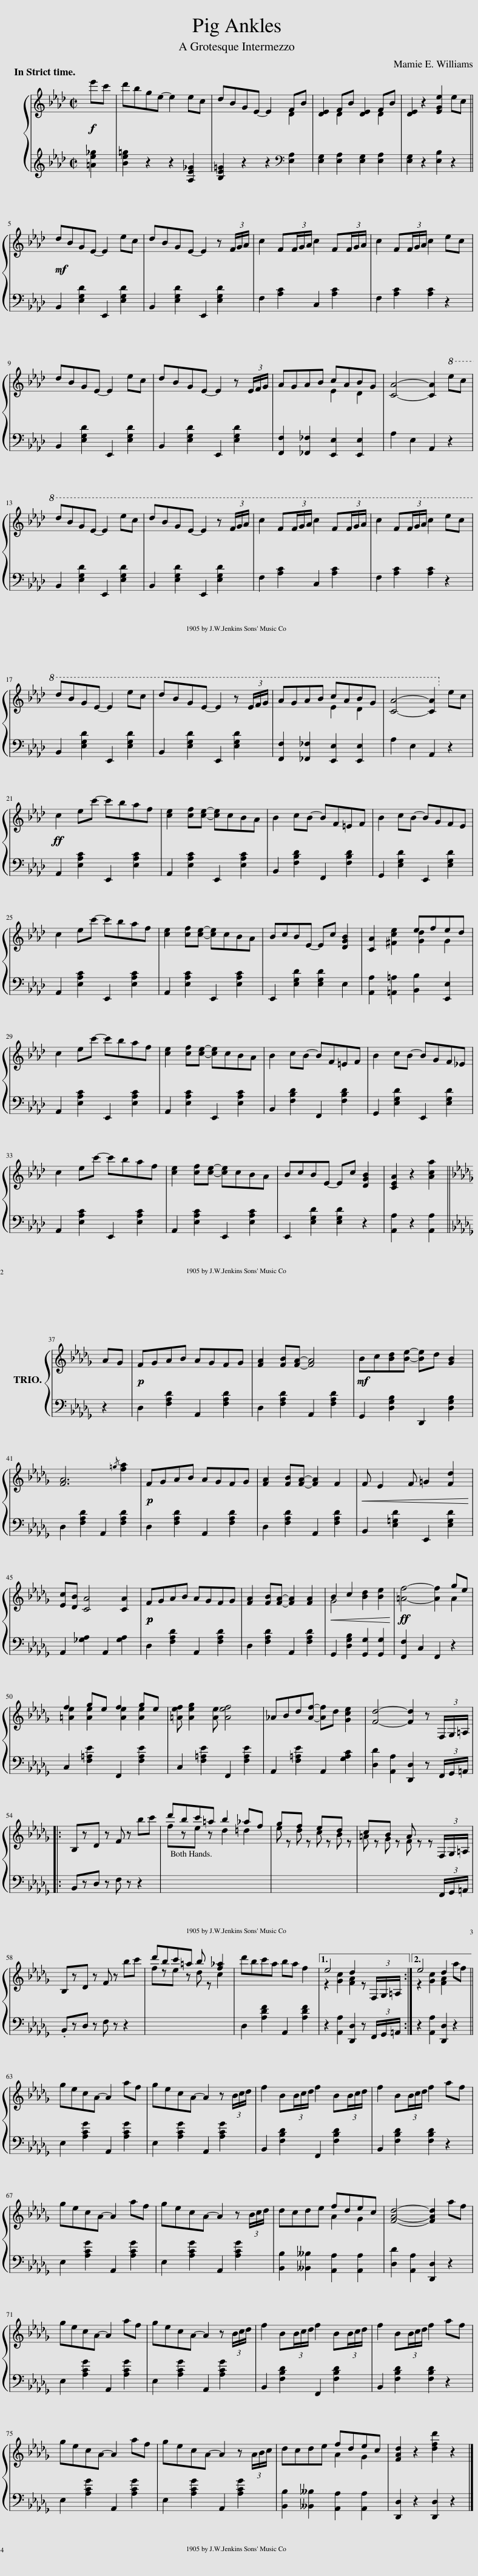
X:1
%%score { ( 1 3 ) | 2 }
L:1/8
Q:1/4=190
M:2/2
I:linebreak $
K:Ab
V:1 treble
V:3 treble
V:2 treble
V:1
!f! e'c' | d'bge- e2 ec | dBGE- E2 D2 | [DE]2 D2 [DE]2 D2 | [DE]2 z2 [EGe]2 ec ||$ %5
!mf! dBGE- E2 ec | dBGE- E2 z (3F/G/A/ | c2 F(3F/G/A/ c2 F(3F/G/A/ | c2 F(3F/G/A/ c2 ec |$ dBGE- E2 ec | %10
 dBGE- E2 z (3E/F/G/ | AGAB cABG | [CA]4- [CA]2!8va(! e'c' |$ d'bge- e2 e'c' | d'bge- e2 z (3f/g/a/ | %15
 c'2 f(3f/g/a/ c'2 f(3f/g/a/ | c'2 f(3f/g/a/ c'2 e'c' |$ d'bge- e2 e'c' | d'bge- e2 z (3e/f/g/ | agab c'abg | %20
 [ca]4- [ca]2!8va)! ec |$!ff! c2 ec'- c'baf | [ce]2 [cf][ce]- [ce]cBA | B2 cB- BF=EF | B2 cB- BGFE |$ %25
 c2 ec'- c'baf | [ce]2 [cf][ce]- [ce]cBA | BcBE- Ec [DGB]2 | [CA]2 [^Fce]2 [Gd]2 G2 |$ c2 ec'- c'baf | %30
 [ce]2 [cf][ce]- [ce]cBA | B2 cB- BF=EF | B2 cB- BGF_E |$ c2 ec'- c'baf | [ce]2 [cf][ce]- [ce]cBA | %35
 BcBE- Ec [DGB]2 | [CEA]2 z2 [Aca]2 ||$[K:Db] AG |!p! FGAB AGFG | [FA]2 [FB][FA]- [FA]4 | %40
!mf! Bc[Bd][Be]- [Be]d [GB]2 |$ [FA]6{/=g} [fa]2 |!p! FGAB AGFG | [FA]2 [FB][FA]- [FA]2 F2 |!<(! F E2 F =G2 [Fd]2!<)! |$ %45
 [Ec][DB] [CA]4 [CA]2 |!p!!p! FGAB AGFG | [FA]2 [FB][FA]- [FA]2 [FA]2 |!<(! B2 c2 [Bd]2 [Be]2!<)! |!ff! [=Af]4- [Af]2 A2 |$ %50
 [=Ae]2 [Ae]2 [Ae]2 [Ae]2 | [=Aef] [Aeg]2 [Ae] [Aef]4 | _ABd[Af]- [Af]d [Gce]2 | [Fd]4- [Fd]2 z (3F,/G,/=A,/ |:$ B,zD z F z bc' | %55
 d'bc'=a b2 _af | gzf z ezd z | czB z =A z z (3F,/G,/=A,/ |$ B,zD z F z bc' | d'bc'=a b z [f_a]2 | %60
 d'bc'a ba f2 |1 e4 d2 z (3F,/G,/=A,/ :|2 e4 d2 af ||$ gecA- A2 af | gecA- A2 z (3B/c/d/ | %65
 f2 B(3B/c/d/ f2 B(3B/c/d/ | f2 B(3B/c/d/ f2 af |$ gecA- A2 af | gecA- A2 z (3B/c/d/ | dcde fdec | %70
 [FAd]4- [FAd]2 af |$ gecA- A2 af | gecA- A2 z (3B/c/d/ | f2 B(3B/c/d/ f2 B(3B/c/d/ | f2 B(3B/c/d/ f2 af |$ %75
 gecA- A2 af | gecA- A2 z (3A/B/c/ | dcde fdec | [FAd]2 z2 [dfd']2 z2 |] %79
V:2
 [=Ae_g]2 | [Be=g]2 z2 z2 [A,E_G]2 | [B,E=G]2 z2 z2[K:bass] [E,A,]2 | [E,G,]2 [E,A,]2 [E,G,]2 [E,A,]2 | [E,G,]2 z2 [E,B,]2 z2 ||$ %5
 B,,2 [E,G,D]2 E,,2 [E,G,D]2 | B,,2 [E,G,D]2 E,,2 [E,G,D]2 | F,2 [A,C]2 C,2 [A,C]2 | F,2 [A,C]2 [A,C]2 z2 |$ B,,2 [E,G,D]2 E,,2 [E,G,D]2 | %10
 B,,2 [E,G,D]2 E,,2 [E,G,D]2 | [F,,F,]2 [_F,,_F,]2 [E,,E,]2 [E,,E,]2 | A,2 E,2 A,,2 z2 |$ B,,2 [E,G,D]2 E,,2 [E,G,D]2 | B,,2 [E,G,D]2 E,,2 [E,G,D]2 | %15
 F,2 [A,C]2 C,2 [A,C]2 | F,2 [A,C]2 [A,C]2 z2 |$ B,,2 [E,G,D]2 E,,2 [E,G,D]2 | B,,2 [E,G,D]2 E,,2 [E,G,D]2 | [F,,F,]2 [_F,,_F,]2 [E,,E,]2 [E,,E,]2 | %20
 A,2 E,2 A,,2 z2 |$ A,,2 [E,A,C]2 E,,2 [E,A,C]2 | A,,2 [E,A,C]2 E,,2 [E,A,C]2 | B,,2 [F,B,D]2 F,,2 [F,B,D]2 | G,,2 [E,G,D]2 E,,2 [E,G,D]2 |$ %25
 A,,2 [E,A,C]2 E,,2 [E,A,C]2 | A,,2 [E,A,C]2 E,,2 [E,A,C]2 | E,,2 [E,G,D]2 [E,G,D]2 E,2 | [A,,A,]2 [=A,,=A,]2 [B,,B,]2 [E,,E,]2 |$ A,,2 [E,A,C]2 E,,2 [E,A,C]2 | %30
 A,,2 [E,A,C]2 E,,2 [E,A,C]2 | B,,2 [F,B,D]2 F,,2 [F,B,D]2 | G,,2 [E,G,D]2 E,,2 [E,G,D]2 |$ A,,2 [E,A,C]2 E,,2 [E,A,C]2 | A,,2 [E,A,C]2 E,,2 [E,A,C]2 | %35
 E,,2 [E,G,D]2 [E,G,D]2 z2 | [A,,A,]2 z2 [A,,A,]2 ||$[K:Db] z2 | D,2 [F,A,D]2 A,,2 [F,A,D]2 | D,2 [F,A,D]2 A,,2 [F,A,D]2 | %40
 G,,2 [D,G,B,]2 D,,2 [D,G,B,]2 |$ D,2 [F,A,D]2 A,,2 [F,A,D]2 | D,2 [F,A,D]2 A,,2 [F,A,D]2 | D,2 [F,A,D]2 A,,2 [F,A,D]2 | B,,2 [E,=G,D]2 E,,2 [E,G,D]2 |$ %45
 A,,2 [_G,A,]2 A,,2 [G,A,]2 | D,2 [F,A,D]2 A,,2 [F,A,D]2 | D,2 [F,A,D]2 A,,2 [F,A,D]2 | G,,2 [D,G,B,]2 [G,,G,]2 [G,,G,]2 | [F,,F,]2 C,2 F,,2 z2 |$ %50
 C,2 [F,=A,E]2 F,,2 [F,A,E]2 | C,2 [F,=A,E]2 F,,2 [F,A,E]2 | A,,2 [F,=A,E]2 A,,2 [G,A,C]2 | [D,D]2 [A,,A,]2 [D,,D,]2 z (3F,,/G,,/=A,,/ |:$ B,,zD, z F, z z2 | %55
 x8 | x8 | x7 (3F,,/G,,/=A,,/ |$ .B,,zD, z F, z z2 | x8 | %60
 D,2 [A,DF]2 A,,2 [A,DF]2 |1 z2 [A,,A,]2 [D,,D,]2 z (3F,,/G,,/=A,,/ :|2 z2 [A,,A,]2 [D,,D,]2 z2 ||$ E,2 [A,CG]2 A,,2 [A,CG]2 | E,2 [A,CG]2 A,,2 [A,CG]2 | %65
 B,,2 [F,B,D]2 F,,2 [F,B,D]2 | B,,2 [F,B,D]2 [F,B,D]2 z2 |$ E,2 [A,CG]2 A,,2 [A,CG]2 | E,2 [A,CG]2 A,,2 [A,CG]2 | [B,,B,]2 [__B,,__B,]2 [A,,A,]2 [A,,A,]2 | %70
 [D,D]2 [A,,A,]2 [D,,D,]2 z2 |$ E,2 [A,CG]2 A,,2 [A,CG]2 | E,2 [A,CG]2 A,,2 [A,CG]2 | B,,2 [F,B,D]2 F,,2 [F,B,D]2 | B,,2 [F,B,D]2 [F,B,D]2 z2 |$ %75
 E,2 [A,CG]2 A,,2 [A,CG]2 | E,2 [A,CG]2 A,,2 [A,CG]2 | [B,,B,]2 [__B,,__B,]2 [A,,A,]2 [A,,A,]2 | [D,,D,]2 z2 [D,,D,]2 z2 |] %79
V:3
 x2 | x8 | x6 FB | x2 FB x2 FB | x8 ||$ %5
 x8 | x8 | x8 | x8 |$ x8 | %10
 x8 | x4 E2 D2 | x6!8va(! x2 |$ x8 | x8 | %15
 x8 | x8 |$ x8 | x8 | x4 e2 d2 | %20
 x6!8va)! x2 |$ x8 | x8 | x8 | x8 |$ %25
 x8 | x8 | x8 | x4 efed |$ x8 | %30
 x8 | x8 | x8 |$ x8 | x8 | %35
 x8 | x6 ||$[K:Db] x2 | x8 | x8 | %40
 x8 |$ x8 | x8 | x8 | x8 |$ %45
 x8 | x8 | x8 | G4 x4 | x6 ge |$ %50
 f2 ge f2 ge | x8 | x8 | x8 |:$ x8 | %55
 fze z d2 =d2 | e x d x c x B x | =A x G x F x3 |$ x8 | fze z d x c2 | %60
 x8 |1 z2 [Gc]2 [FA]2 x2 :|2 z2 [Gc]2 [FA]2 x2 ||$ x8 | x8 | %65
 x8 | x8 |$ x8 | x8 | x4 A2 G2 | %70
 x8 |$ x8 | x8 | x8 | x8 |$ %75
 x8 | x8 | x4 A2 G2 | x8 |] %79
